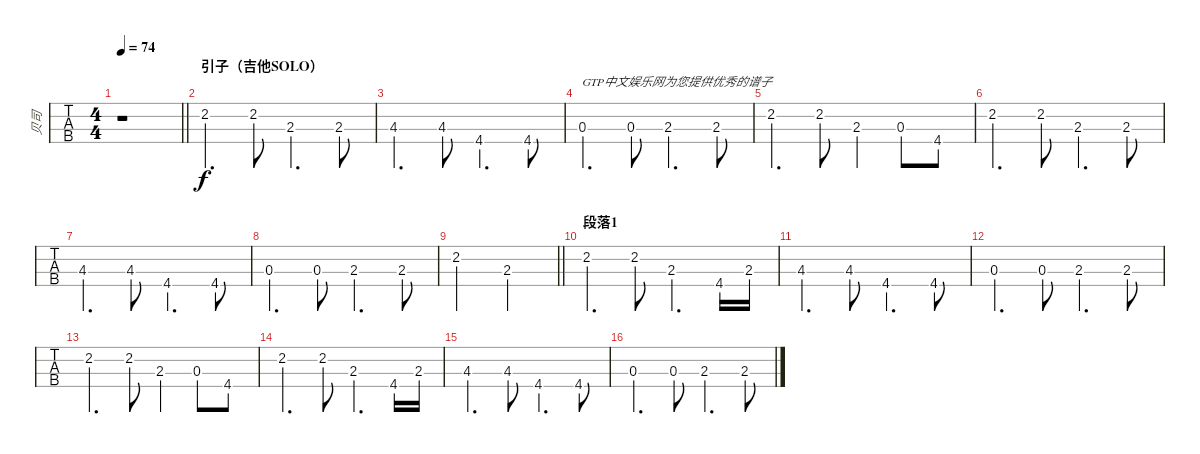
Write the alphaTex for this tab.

\track ("贝司" "贝司") {instrument electricbasspick}
\staff {tabs}
\tuning (G2 D2 A1 E1) {hide}
\ts (4 4)
\section ("" "")
\tempo 74
\clef f4
\barLineRight lightlight
\ks c
r.1{dy f instrument electricbasspick} |
\section ("" "引子（吉他SOLO）")
2.2.4{d} 2.2.8 2.3.4{d} 2.3.8 |
4.3.4{d} 4.3.8 4.4.4{d} 4.4.8 |
0.3.4{d txt "GTP中文娱乐网为您提供优秀的谱子"} 0.3.8 2.3.4{d} 2.3.8 |
2.2.4{d} 2.2.8 2.3.4 0.3.8 4.4.8 |
2.2.4{d} 2.2.8 2.3.4{d} 2.3.8 |
4.3.4{d} 4.3.8 4.4.4{d} 4.4.8 |
0.3.4{d} 0.3.8 2.3.4{d} 2.3.8 |
\barLineRight lightlight
2.2.2 2.3.2 |
\section ("" "段落1")
2.2.4{d} 2.2.8 2.3.4{d} 4.4.16 2.3.16 |
4.3.4{d} 4.3.8 4.4.4{d} 4.4.8 |
0.3.4{d} 0.3.8 2.3.4{d} 2.3.8 |
2.2.4{d} 2.2.8 2.3.4 0.3.8 4.4.8 |
2.2.4{d} 2.2.8 2.3.4{d} 4.4.16 2.3.16 |
4.3.4{d} 4.3.8 4.4.4{d} 4.4.8 |
0.3.4{d} 0.3.8 2.3.4{d} 2.3.8
